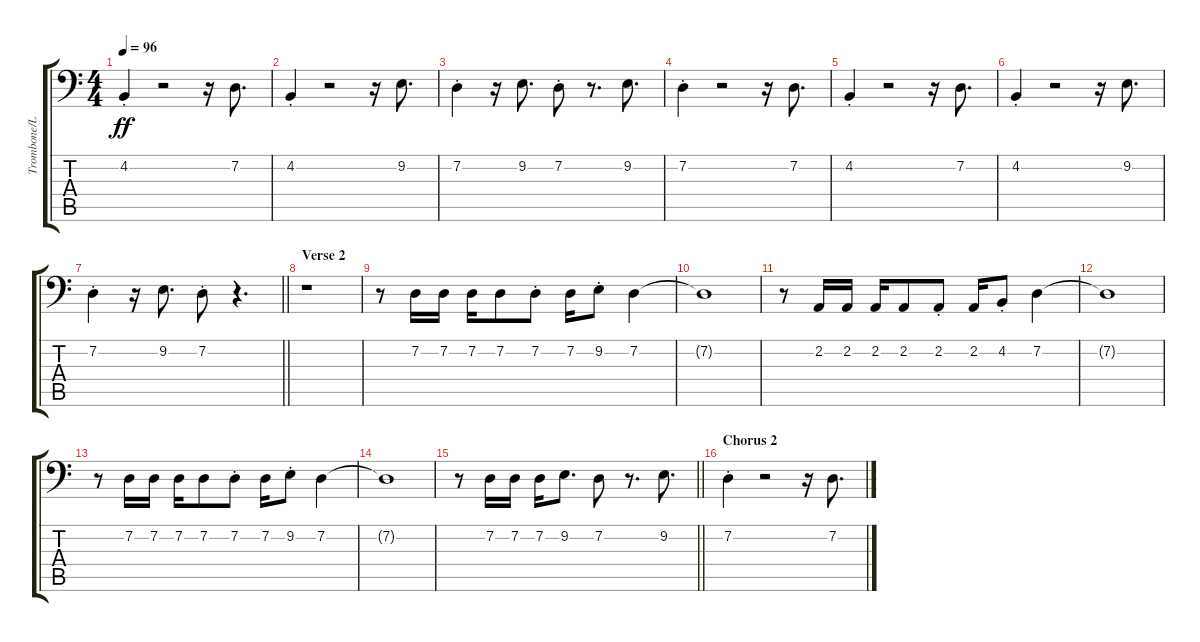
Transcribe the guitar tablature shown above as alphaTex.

\track ("Trombone/Low Brass" "Trombone/L") {instrument trombone}
\staff {score tabs}
\tuning (C3 G2 D2 A1 E1 B0) {hide}
\ts (4 4)
\tempo 96
\clef f4
\ks c
4.2{st}.4{dy ff} r.2 r.16 7.2.8{d} |
4.2{st}.4 r.2 r.16 9.2.8{d} |
7.2{st}.4 r.16 9.2.8{d} 7.2{st}.8 r.8{d} 9.2.8{d} |
7.2{st}.4 r.2 r.16 7.2.8{d} |
4.2{st}.4 r.2 r.16 7.2.8{d} |
4.2{st}.4 r.2 r.16 9.2.8{d} |
\barLineRight lightlight
7.2{st}.4 r.16 9.2.8{d} 7.2{st}.8 r.4{d} |
\section ("" "Verse 2")
r.1 |
r.8 7.2.16 7.2.16 7.2.16 7.2.8 7.2{st}.8 7.2.16 9.2{st}.8 7.2.4 |
7.2{t}.1 |
r.8 2.2.16 2.2.16 2.2.16 2.2.8 2.2{st}.8 2.2.16 4.2{st}.8 7.2.4 |
7.2{t}.1 |
r.8 7.2.16 7.2.16 7.2.16 7.2.8 7.2{st}.8 7.2.16 9.2{st}.8 7.2.4 |
7.2{t}.1 |
\barLineRight lightlight
r.8 7.2.16 7.2.16 7.2.16 9.2.8{d} 7.2.8 r.8{d} 9.2.8{d} |
\section ("" "Chorus 2")
7.2{st}.4 r.2 r.16 7.2.8{d}
